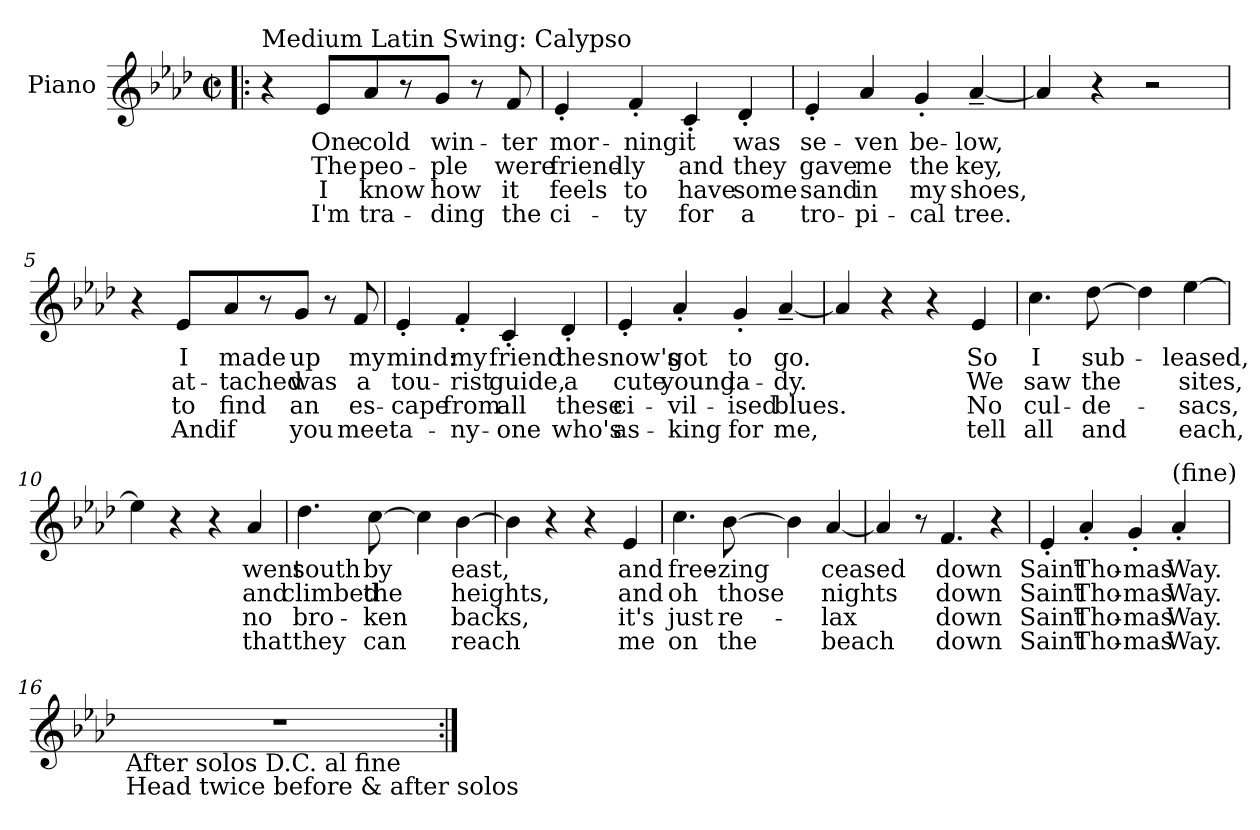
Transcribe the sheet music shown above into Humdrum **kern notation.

**kern	**text	**text	**text	**text
*part1	*part1	*part1	*part1	*part1
*staff1	*staff1	*staff1	*staff1	*staff1
*I"Piano	*	*	*	*
*I'Pno	*	*	*	*
*clefG2	*	*	*	*
*k[b-e-a-d-]	*	*	*	*
*A-:	*	*	*	*
*M2/2	*	*	*	*
*met(c|)	*	*	*	*
=1!|:	=1!|:	=1!|:	=1!|:	=1!|:
!LO:TX:a:t=Medium Latin Swing&colon; Calypso	!	!	!	!
4r	.	.	.	.
8e-/L	One	The	I	I'm
8a-/	cold	peo-	know	tra-
8r	.	.	.	.
8g/J	win-	-ple	how	-ding
8r	.	.	.	.
8f/	-ter	were	it	the
=2	=2	=2	=2	=2
4e-'/	mor-	friend-	feels	ci-
4f'/	-ning	-ly	to	-ty
4c'/	it	and	have	for
4d-'/	was	they	some	a
=3	=3	=3	=3	=3
4e-'/	se-	gave	sand	tro-
4a-/	-ven	me	in	-pi-
4g'/	be-	the	my	-cal
[4a-~/	-low,	key,	shoes,	tree.
=4	=4	=4	=4	=4
4a-/]	.	.	.	.
4r	.	.	.	.
2r	.	.	.	.
!!LO:LB:g=z
=5	=5	=5	=5	=5
4r	.	.	.	.
8e-/L	I	at-	to	And
8a-/	made	-tached	find	if
8r	.	.	.	.
8g/J	up	was	an	you
8r	.	.	.	.
8f/	my	a	es-	meet
=6	=6	=6	=6	=6
4e-'/	mind:	tou-	-cape	a-
4f'/	my	-rist	from	-ny-
4c'/	friend	guide,	all	-one
4d-'/	the	a	these	who's
=7	=7	=7	=7	=7
4e-'/	snow's	cute	ci-	as-
4a-'/	got	young	-vil-	-king
4g'/	to	la-	-ised	for
[4a-~/	go.	-dy.	blues.	me,
=8	=8	=8	=8	=8
4a-/]	.	.	.	.
4r	.	.	.	.
4r	.	.	.	.
4e-/	So	We	No	tell
!!LO:LB:g=z
=9	=9	=9	=9	=9
4.cc\	I	saw	cul-	all
[8dd-\	-sub-	the	-de-	and
4dd-\]	.	.	.	.
[4ee-\	-leased,	sites,	-sacs,	each,
=10	=10	=10	=10	=10
4ee-\]	.	.	.	.
4r	.	.	.	.
4r	.	.	.	.
4a-/	went	and	no	that
=11	=11	=11	=11	=11
4.dd-\	south	climbed	bro-	they
[8cc\	by	the	-ken	can
4cc\]	.	.	.	.
[4b-\	east,	heights,	backs,	reach
=12	=12	=12	=12	=12
4b-\]	.	.	.	.
4r	.	.	.	.
4r	.	.	.	.
4e-/	and	and	it's	me
!!LO:LB:g=z
=13	=13	=13	=13	=13
4.cc\	free-	oh	just	on
[8b-\	-zing	those	re-	the
4b-\]	.	.	.	.
[4a-/	ceased	nights	-lax	beach
=14	=14	=14	=14	=14
4a-/]	.	.	.	.
8r	.	.	.	.
4.f/	down	down	down	down
4r	.	.	.	.
=15	=15	=15	=15	=15
4e-'/	Saint	Saint	Saint	Saint
4a-'/	Tho-	Tho-	Tho-	Tho-
4g'/	-mas	-mas	-mas	-mas
!LO:TX:a:t=(fine)	!	!	!	!
4a-'/	Way.	Way.	Way.	Way.
=16	=16	=16	=16	=16
!LO:TX:b:t=After solos D.C. al fine\nHead twice before & after solos	!	!	!	!
1r	.	.	.	.
=:|!	=:|!	=:|!	=:|!	=:|!
*-	*-	*-	*-	*-
